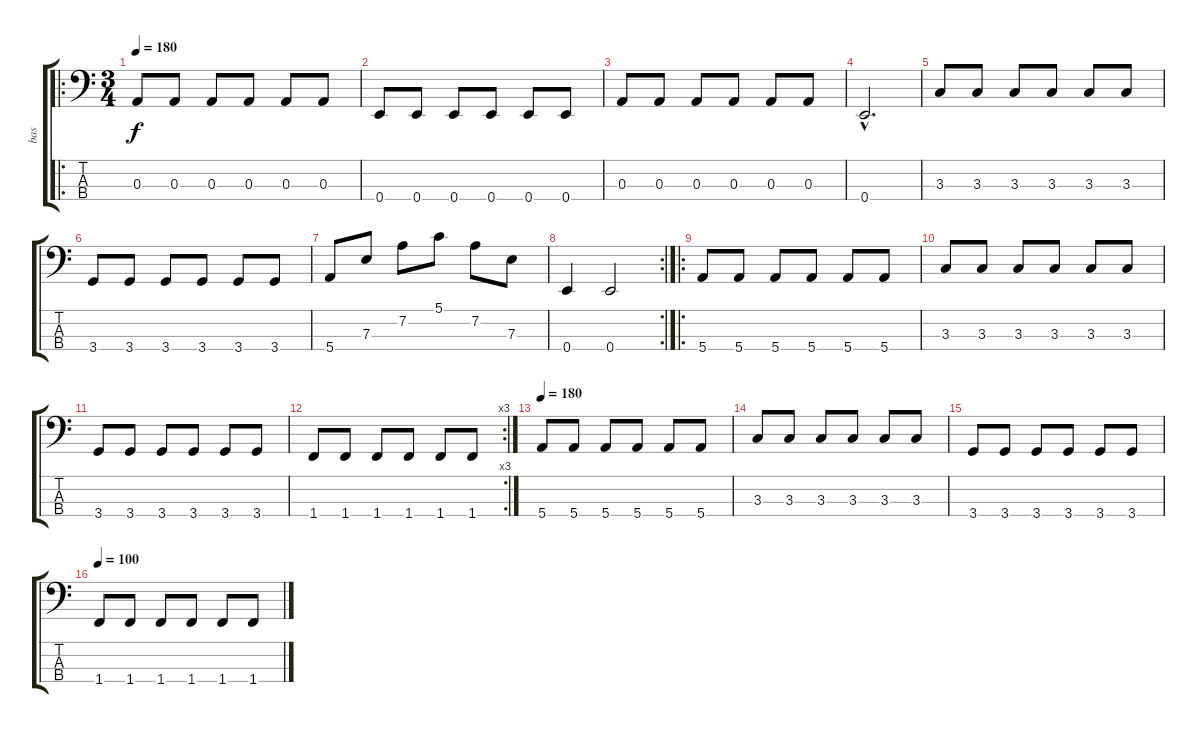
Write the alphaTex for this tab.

\track ("bas" "bas") {instrument electricbassfinger}
\staff {score tabs}
\tuning (G2 D2 A1 E1) {hide}
\ro
\ts (3 4)
\tempo 180
\clef f4
\ks c
0.3.8{dy f} 0.3.8 0.3.8 0.3.8 0.3.8 0.3.8 |
0.4.8 0.4.8 0.4.8 0.4.8 0.4.8 0.4.8 |
0.3.8 0.3.8 0.3.8 0.3.8 0.3.8 0.3.8 |
0.4{hac}.2{d} |
3.3.8 3.3.8 3.3.8 3.3.8 3.3.8 3.3.8 |
3.4.8 3.4.8 3.4.8 3.4.8 3.4.8 3.4.8 |
5.4.8 7.3.8 7.2.8 5.1.8 7.2.8 7.3.8 |
\rc 2
0.4.4 0.4.2 |
\ro
5.4.8 5.4.8 5.4.8 5.4.8 5.4.8 5.4.8 |
3.3.8 3.3.8 3.3.8 3.3.8 3.3.8 3.3.8 |
3.4.8 3.4.8 3.4.8 3.4.8 3.4.8 3.4.8 |
\rc 3
1.4.8 1.4.8 1.4.8 1.4.8 1.4.8 1.4.8 |
\tempo 180
5.4.8 5.4.8 5.4.8 5.4.8 5.4.8 5.4.8 |
3.3.8 3.3.8 3.3.8 3.3.8 3.3.8 3.3.8 |
3.4.8 3.4.8 3.4.8 3.4.8 3.4.8 3.4.8 |
\tempo 100
1.4.8 1.4.8 1.4.8 1.4.8 1.4.8 1.4.8
